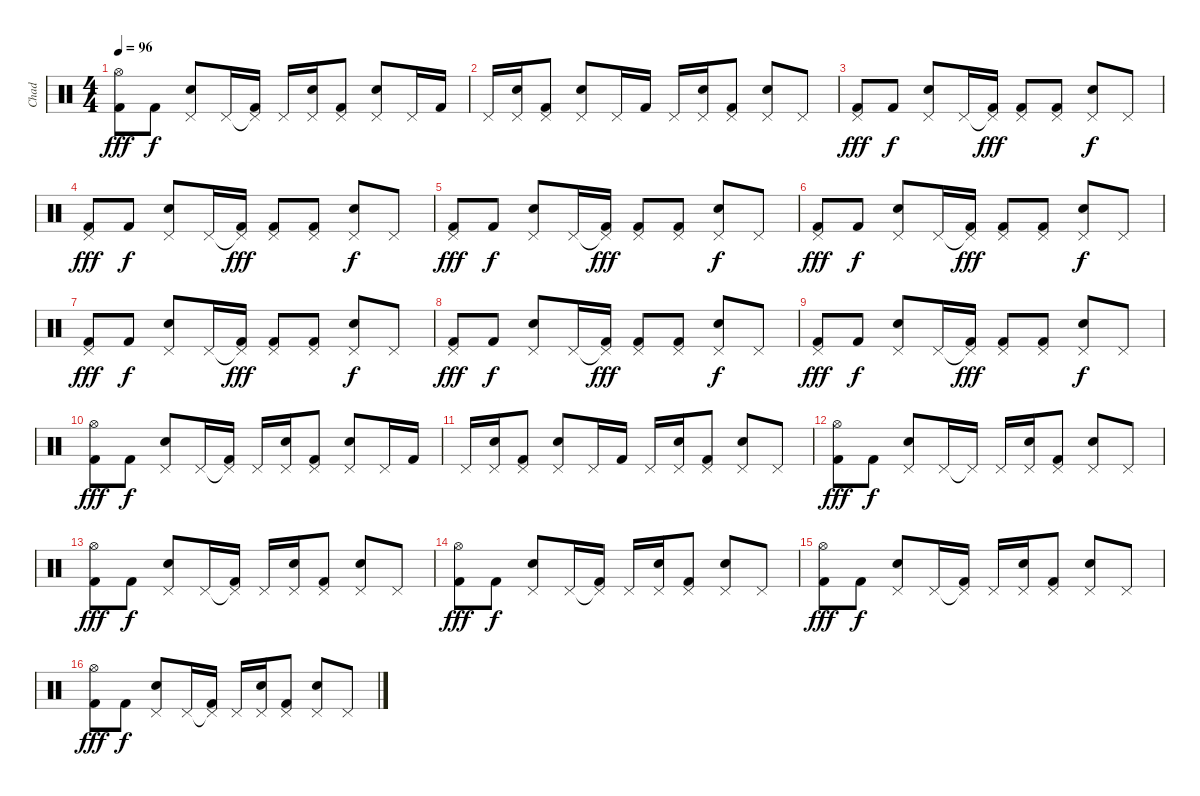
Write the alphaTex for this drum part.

\track ("Chad" "Chad") {instrument percussion}
\staff {score}
\articulation defaults
\ts (4 4)
\tempo 96
\clef neutral
\ks c
("Hi-Hat (open)" "Kick (hit) 2").8{dy fff} "Kick (hit) 2".8{dy f} ("Pedal Hi-Hat (hit)" "Snare (hit) 2").8 "Pedal Hi-Hat (hit)".16 ("Pedal Hi-Hat (hit)"{t} "Kick (hit) 2").16 "Pedal Hi-Hat (hit)".16 ("Pedal Hi-Hat (hit)" "Snare (hit) 2").16 ("Pedal Hi-Hat (hit)" "Kick (hit) 2").8 ("Pedal Hi-Hat (hit)" "Snare (hit) 2").8 "Pedal Hi-Hat (hit)".16 "Kick (hit) 2".16 |
"Pedal Hi-Hat (hit)".16 ("Pedal Hi-Hat (hit)" "Snare (hit) 2").16 ("Pedal Hi-Hat (hit)" "Kick (hit) 2").8 ("Pedal Hi-Hat (hit)" "Snare (hit) 2").8 "Pedal Hi-Hat (hit)".16 "Kick (hit) 2".16 "Pedal Hi-Hat (hit)".16 ("Pedal Hi-Hat (hit)" "Snare (hit) 2").16 ("Pedal Hi-Hat (hit)" "Kick (hit) 2").8 ("Pedal Hi-Hat (hit)" "Snare (hit) 2").8 "Pedal Hi-Hat (hit)".8 |
("Pedal Hi-Hat (hit)" "Kick (hit) 2").8{dy fff} "Kick (hit) 2".8{dy f} ("Pedal Hi-Hat (hit)" "Snare (hit) 2").8 "Pedal Hi-Hat (hit)".16 ("Pedal Hi-Hat (hit)"{t} "Kick (hit) 2").16{dy fff} ("Pedal Hi-Hat (hit)" "Kick (hit) 2").8 ("Pedal Hi-Hat (hit)" "Kick (hit) 2").8 ("Pedal Hi-Hat (hit)" "Snare (hit) 2").8{dy f} "Pedal Hi-Hat (hit)".8 |
("Pedal Hi-Hat (hit)" "Kick (hit) 2").8{dy fff} "Kick (hit) 2".8{dy f} ("Pedal Hi-Hat (hit)" "Snare (hit) 2").8 "Pedal Hi-Hat (hit)".16 ("Pedal Hi-Hat (hit)"{t} "Kick (hit) 2").16{dy fff} ("Pedal Hi-Hat (hit)" "Kick (hit) 2").8 ("Pedal Hi-Hat (hit)" "Kick (hit) 2").8 ("Pedal Hi-Hat (hit)" "Snare (hit) 2").8{dy f} "Pedal Hi-Hat (hit)".8 |
("Pedal Hi-Hat (hit)" "Kick (hit) 2").8{dy fff} "Kick (hit) 2".8{dy f} ("Pedal Hi-Hat (hit)" "Snare (hit) 2").8 "Pedal Hi-Hat (hit)".16 ("Pedal Hi-Hat (hit)"{t} "Kick (hit) 2").16{dy fff} ("Pedal Hi-Hat (hit)" "Kick (hit) 2").8 ("Pedal Hi-Hat (hit)" "Kick (hit) 2").8 ("Pedal Hi-Hat (hit)" "Snare (hit) 2").8{dy f} "Pedal Hi-Hat (hit)".8 |
("Pedal Hi-Hat (hit)" "Kick (hit) 2").8{dy fff} "Kick (hit) 2".8{dy f} ("Pedal Hi-Hat (hit)" "Snare (hit) 2").8 "Pedal Hi-Hat (hit)".16 ("Pedal Hi-Hat (hit)"{t} "Kick (hit) 2").16{dy fff} ("Pedal Hi-Hat (hit)" "Kick (hit) 2").8 ("Pedal Hi-Hat (hit)" "Kick (hit) 2").8 ("Pedal Hi-Hat (hit)" "Snare (hit) 2").8{dy f} "Pedal Hi-Hat (hit)".8 |
("Pedal Hi-Hat (hit)" "Kick (hit) 2").8{dy fff} "Kick (hit) 2".8{dy f} ("Pedal Hi-Hat (hit)" "Snare (hit) 2").8 "Pedal Hi-Hat (hit)".16 ("Pedal Hi-Hat (hit)"{t} "Kick (hit) 2").16{dy fff} ("Pedal Hi-Hat (hit)" "Kick (hit) 2").8 ("Pedal Hi-Hat (hit)" "Kick (hit) 2").8 ("Pedal Hi-Hat (hit)" "Snare (hit) 2").8{dy f} "Pedal Hi-Hat (hit)".8 |
("Pedal Hi-Hat (hit)" "Kick (hit) 2").8{dy fff} "Kick (hit) 2".8{dy f} ("Pedal Hi-Hat (hit)" "Snare (hit) 2").8 "Pedal Hi-Hat (hit)".16 ("Pedal Hi-Hat (hit)"{t} "Kick (hit) 2").16{dy fff} ("Pedal Hi-Hat (hit)" "Kick (hit) 2").8 ("Pedal Hi-Hat (hit)" "Kick (hit) 2").8 ("Pedal Hi-Hat (hit)" "Snare (hit) 2").8{dy f} "Pedal Hi-Hat (hit)".8 |
("Pedal Hi-Hat (hit)" "Kick (hit) 2").8{dy fff} "Kick (hit) 2".8{dy f} ("Pedal Hi-Hat (hit)" "Snare (hit) 2").8 "Pedal Hi-Hat (hit)".16 ("Pedal Hi-Hat (hit)"{t} "Kick (hit) 2").16{dy fff} ("Pedal Hi-Hat (hit)" "Kick (hit) 2").8 ("Pedal Hi-Hat (hit)" "Kick (hit) 2").8 ("Pedal Hi-Hat (hit)" "Snare (hit) 2").8{dy f} "Pedal Hi-Hat (hit)".8 |
("Hi-Hat (open)" "Kick (hit) 2").8{dy fff} "Kick (hit) 2".8{dy f} ("Pedal Hi-Hat (hit)" "Snare (hit) 2").8 "Pedal Hi-Hat (hit)".16 ("Pedal Hi-Hat (hit)"{t} "Kick (hit) 2").16 "Pedal Hi-Hat (hit)".16 ("Pedal Hi-Hat (hit)" "Snare (hit) 2").16 ("Pedal Hi-Hat (hit)" "Kick (hit) 2").8 ("Pedal Hi-Hat (hit)" "Snare (hit) 2").8 "Pedal Hi-Hat (hit)".16 "Kick (hit) 2".16 |
"Pedal Hi-Hat (hit)".16 ("Pedal Hi-Hat (hit)" "Snare (hit) 2").16 ("Pedal Hi-Hat (hit)" "Kick (hit) 2").8 ("Pedal Hi-Hat (hit)" "Snare (hit) 2").8 "Pedal Hi-Hat (hit)".16 "Kick (hit) 2".16 "Pedal Hi-Hat (hit)".16 ("Pedal Hi-Hat (hit)" "Snare (hit) 2").16 ("Pedal Hi-Hat (hit)" "Kick (hit) 2").8 ("Pedal Hi-Hat (hit)" "Snare (hit) 2").8 "Pedal Hi-Hat (hit)".8 |
("Hi-Hat (open)" "Kick (hit) 2").8{dy fff} "Kick (hit) 2".8{dy f} ("Pedal Hi-Hat (hit)" "Snare (hit) 2").8 "Pedal Hi-Hat (hit)".16 "Pedal Hi-Hat (hit)"{t}.16 "Pedal Hi-Hat (hit)".16 ("Pedal Hi-Hat (hit)" "Snare (hit) 2").16 ("Pedal Hi-Hat (hit)" "Kick (hit) 2").8 ("Pedal Hi-Hat (hit)" "Snare (hit) 2").8 "Pedal Hi-Hat (hit)".8 |
("Hi-Hat (open)" "Kick (hit) 2").8{dy fff} "Kick (hit) 2".8{dy f} ("Pedal Hi-Hat (hit)" "Snare (hit) 2").8 "Pedal Hi-Hat (hit)".16 ("Pedal Hi-Hat (hit)"{t} "Kick (hit) 2").16 "Pedal Hi-Hat (hit)".16 ("Pedal Hi-Hat (hit)" "Snare (hit) 2").16 ("Pedal Hi-Hat (hit)" "Kick (hit) 2").8 ("Pedal Hi-Hat (hit)" "Snare (hit) 2").8 "Pedal Hi-Hat (hit)".8 |
("Hi-Hat (open)" "Kick (hit) 2").8{dy fff} "Kick (hit) 2".8{dy f} ("Pedal Hi-Hat (hit)" "Snare (hit) 2").8 "Pedal Hi-Hat (hit)".16 ("Pedal Hi-Hat (hit)"{t} "Kick (hit) 2").16 "Pedal Hi-Hat (hit)".16 ("Pedal Hi-Hat (hit)" "Snare (hit) 2").16 ("Pedal Hi-Hat (hit)" "Kick (hit) 2").8 ("Pedal Hi-Hat (hit)" "Snare (hit) 2").8 "Pedal Hi-Hat (hit)".8 |
("Hi-Hat (open)" "Kick (hit) 2").8{dy fff} "Kick (hit) 2".8{dy f} ("Pedal Hi-Hat (hit)" "Snare (hit) 2").8 "Pedal Hi-Hat (hit)".16 ("Pedal Hi-Hat (hit)"{t} "Kick (hit) 2").16 "Pedal Hi-Hat (hit)".16 ("Pedal Hi-Hat (hit)" "Snare (hit) 2").16 ("Pedal Hi-Hat (hit)" "Kick (hit) 2").8 ("Pedal Hi-Hat (hit)" "Snare (hit) 2").8 "Pedal Hi-Hat (hit)".8 |
("Hi-Hat (open)" "Kick (hit) 2").8{dy fff} "Kick (hit) 2".8{dy f} ("Pedal Hi-Hat (hit)" "Snare (hit) 2").8 "Pedal Hi-Hat (hit)".16 ("Pedal Hi-Hat (hit)"{t} "Kick (hit) 2").16 "Pedal Hi-Hat (hit)".16 ("Pedal Hi-Hat (hit)" "Snare (hit) 2").16 ("Pedal Hi-Hat (hit)" "Kick (hit) 2").8 ("Pedal Hi-Hat (hit)" "Snare (hit) 2").8 "Pedal Hi-Hat (hit)".8
